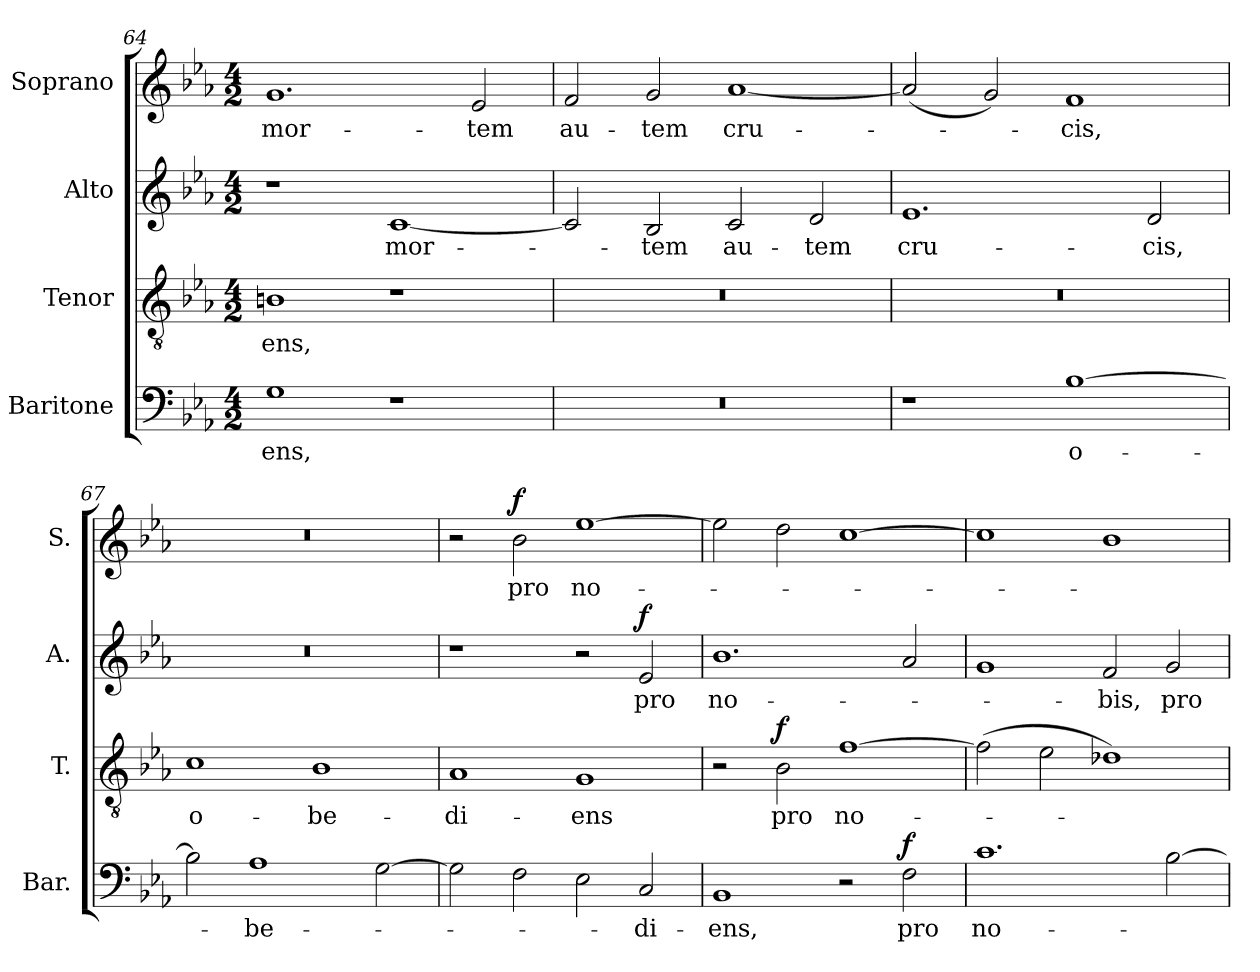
**kern	**text	**dynam	**kern	**text	**dynam	**kern	**text	**dynam	**kern	**text	**dynam
*part4	*part4	*part4	*part3	*part3	*part3	*part2	*part2	*part2	*part1	*part1	*part1
*staff4	*staff4	*staff4	*staff3	*staff3	*staff3	*staff2	*staff2	*staff2	*staff1	*staff1	*staff1
*I"Baritone	*	*	*I"Tenor	*	*	*I"Alto	*	*	*I"Soprano	*	*
*I'Bar.	*	*	*I'T.	*	*	*I'A.	*	*	*I'S.	*	*
*clefF4	*	*	*clefGv2	*	*	*clefG2	*	*	*clefG2	*	*
*	*	*	*ITrd7c12	*	*	*	*	*	*	*	*
*k[b-e-a-]	*	*	*k[b-e-a-]	*	*	*k[b-e-a-]	*	*	*k[b-e-a-]	*	*
*E-:	*	*	*E-:	*	*	*E-:	*	*	*E-:	*	*
*M4/2	*	*	*M4/2	*	*	*M4/2	*	*	*M4/2	*	*
=64	=64	=64	=64	=64	=64	=64	=64	=64	=64	=64	=64
!	!LO:LY:b:color=#000000	!	!	!	!	!	!	!	!	!	!
!	!	!	!	!LO:LY:b:color=#000000	!	!	!	!	!	!	!
!	!	!	!	!	!	!	!	!	!	!LO:LY:b:color=#000000	!
1Gi	-ens,	.	1BBni	-ens,	.	1r	.	.	1.gi	mor-	.
!	!	!	!	!	!	!	!LO:LY:b:color=#000000	!	!	!	!
1r	.	.	1r	.	.	[1ci	mor-	.	.	.	.
!	!	!	!	!	!	!	!	!	!	!LO:LY:b:color=#000000	!
.	.	.	.	.	.	.	.	.	2e-i/	-tem	.
!!LO:PB:g=z
=65	=65	=65	=65	=65	=65	=65	=65	=65	=65	=65	=65
!LO:N:vis=1	!	!	!LO:N:vis=1	!	!	!	!	!	!	!	!
!	!	!	!	!	!	!	!	!	!	!LO:LY:b:color=#000000	!
0r	.	.	0r	.	.	2ci/]	.	.	2fi/	au-	.
!	!	!	!	!	!	!	!LO:LY:b:color=#000000	!	!	!	!
!	!	!	!	!	!	!	!	!	!	!LO:LY:b:color=#000000	!
.	.	.	.	.	.	2B-i/	-tem	.	2gi/	-tem	.
!	!	!	!	!	!	!	!LO:LY:b:color=#000000	!	!	!	!
!	!	!	!	!	!	!	!	!	!	!LO:LY:b:color=#000000	!
.	.	.	.	.	.	2ci/	au-	.	[1a-i	cru-	.
!	!	!	!	!	!	!	!LO:LY:b:color=#000000	!	!	!	!
.	.	.	.	.	.	2di/	-tem	.	.	.	.
=66	=66	=66	=66	=66	=66	=66	=66	=66	=66	=66	=66
!	!	!	!LO:N:vis=1	!	!	!	!	!	!	!	!
!	!	!	!	!	!	!	!LO:LY:b:color=#000000	!	!	!	!
1r	.	.	0r	.	.	1.e-i	cru-	.	(2a-i/]	.	.
.	.	.	.	.	.	.	.	.	2gi/)	.	.
!	!LO:LY:b:color=#000000	!	!	!	!	!	!	!	!	!	!
!	!	!	!	!	!	!	!	!	!	!LO:LY:b:color=#000000	!
[1B-i	o-	.	.	.	.	.	.	.	1fi	-cis,	.
!	!	!	!	!	!	!	!LO:LY:b:color=#000000	!	!	!	!
.	.	.	.	.	.	2di/	-cis,	.	.	.	.
=67	=67	=67	=67	=67	=67	=67	=67	=67	=67	=67	=67
!	!	!	!	!LO:LY:b:color=#000000	!	!LO:N:vis=1	!	!	!LO:N:vis=1	!	!
2B-i\]	.	.	1Ci	o-	.	0r	.	.	0r	.	.
!	!LO:LY:b:color=#000000	!	!	!	!	!	!	!	!	!	!
1A-i	-be-	.	.	.	.	.	.	.	.	.	.
!	!	!	!	!LO:LY:b:color=#000000	!	!	!	!	!	!	!
.	.	.	1BB-i	-be-	.	.	.	.	.	.	.
[2Gi\	.	.	.	.	.	.	.	.	.	.	.
=68	=68	=68	=68	=68	=68	=68	=68	=68	=68	=68	=68
!	!	!	!	!LO:LY:b:color=#000000	!	!	!	!	!	!	!
2Gi\]	.	.	1AA-i	-di-	.	1r	.	.	2r	.	.
!	!	!	!	!	!	!	!	!	!	!LO:LY:b:color=#000000	!
2Fi\	.	.	.	.	.	.	.	.	2b-i\	pro	f
!	!	!	!	!LO:LY:b:color=#000000	!	!	!	!	!	!	!
!	!	!	!	!	!	!	!	!	!	!LO:LY:b:color=#000000	!
2E-i\	.	.	1GGi	-ens	.	2r	.	.	[1ee-i	no-	.
!	!LO:LY:b:color=#000000	!	!	!	!	!	!	!	!	!	!
!	!	!	!	!	!	!	!LO:LY:b:color=#000000	!	!	!	!
2Ci/	-di-	.	.	.	.	2e-i/	pro	f	.	.	.
=69	=69	=69	=69	=69	=69	=69	=69	=69	=69	=69	=69
!	!LO:LY:b:color=#000000	!	!	!	!	!	!	!	!	!	!
!	!	!	!	!	!	!	!LO:LY:b:color=#000000	!	!	!	!
1BB-i	-ens,	.	2r	.	.	1.b-i	no-	.	2ee-i\]	.	.
!	!	!	!	!LO:LY:b:color=#000000	!	!	!	!	!	!	!
.	.	.	2BB-i\	pro	f	.	.	.	2ddi\	.	.
!	!	!	!	!LO:LY:b:color=#000000	!	!	!	!	!	!	!
2r	.	.	[1Fi	no-	.	.	.	.	[1cci	.	.
!	!LO:LY:b:color=#000000	!	!	!	!	!	!	!	!	!	!
2Fi\	pro	f	.	.	.	2a-i/	.	.	.	.	.
=70	=70	=70	=70	=70	=70	=70	=70	=70	=70	=70	=70
!	!LO:LY:b:color=#000000	!	!	!	!	!	!	!	!	!	!
1.ci	no-	.	(2Fi\]	.	.	1gi	.	.	1cci]	.	.
.	.	.	2E-i\	.	.	.	.	.	.	.	.
!	!	!	!	!	!	!	!LO:LY:b:color=#000000	!	!	!	!
.	.	.	1D-Xi)	.	.	2fi/	-bis,	.	1b-i	.	.
!	!	!	!	!	!	!	!LO:LY:b:color=#000000	!	!	!	!
[2B-i\	.	.	.	.	.	2gi/	pro	.	.	.	.
=	=	=	=	=	=	=	=	=	=	=	=
*-	*-	*-	*-	*-	*-	*-	*-	*-	*-	*-	*-
